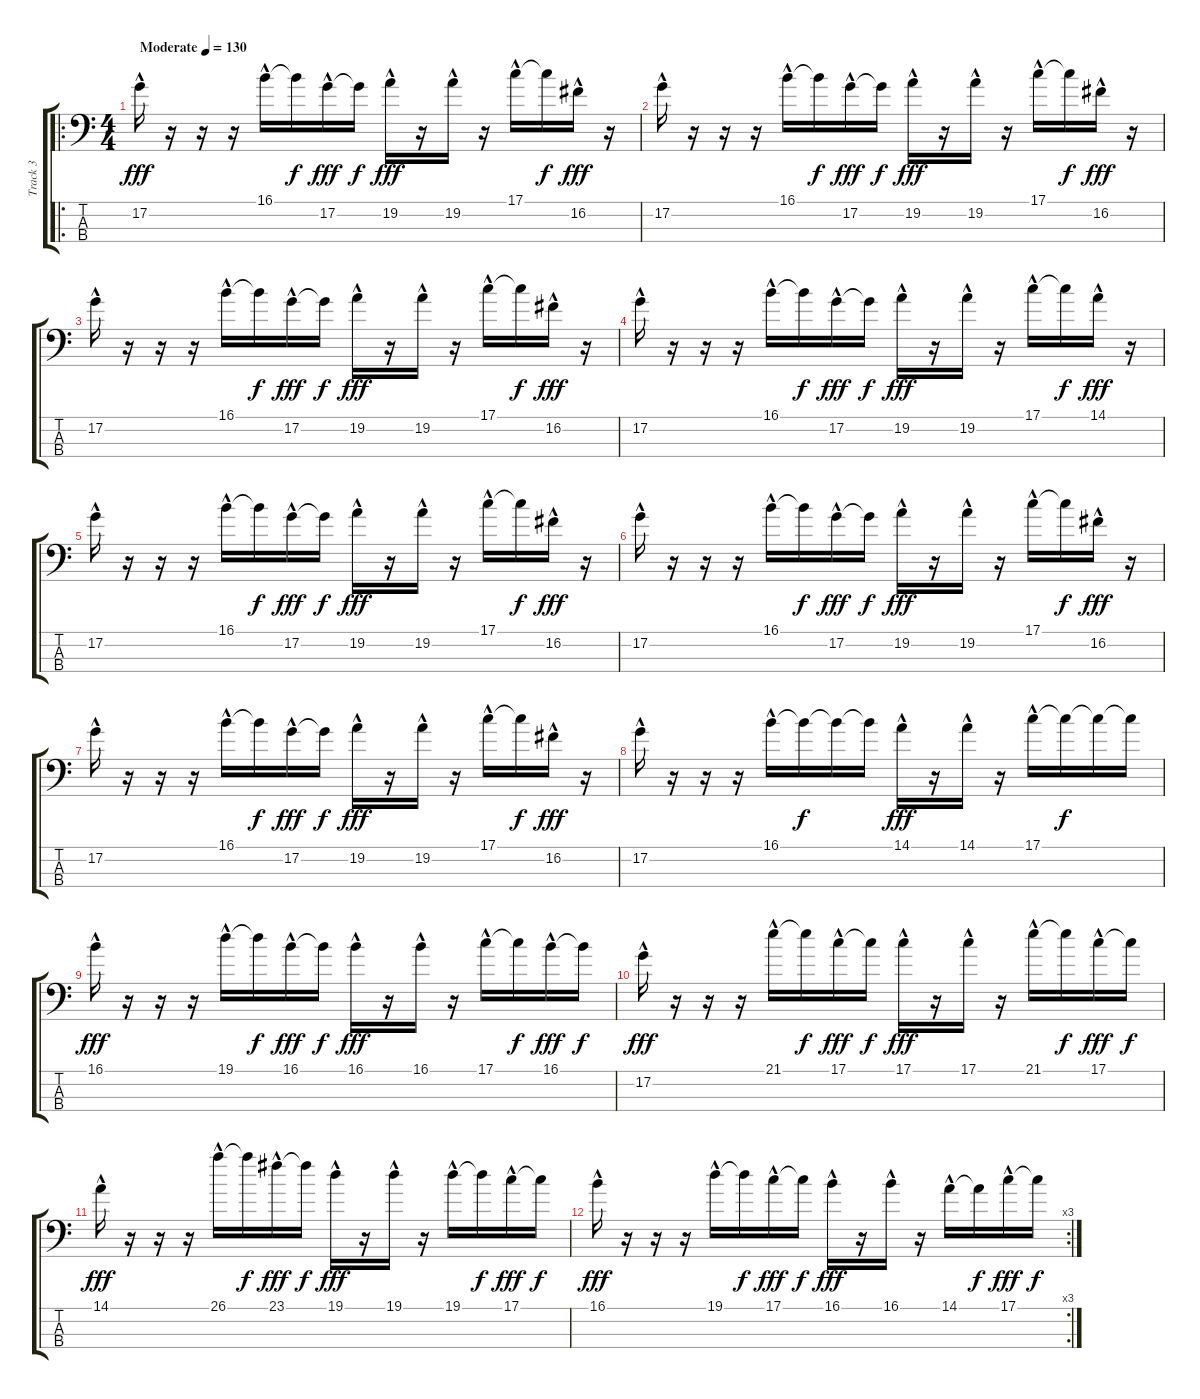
\track ("Track 3" "Track 3") {instrument electricbasspick}
\staff {score tabs}
\tuning (G2 D2 A1 E1) {hide}
\ro
\ts (4 4)
\tempo (130 "Moderate")
\clef f4
\ks c
17.2{hac}.16{dy fff instrument electricbasspick} r.16 r.16 r.16 16.1{hac}.16 16.1{t}.16{dy f} 17.2{hac}.16{dy fff} 17.2{t}.16{dy f} 19.2{hac}.16{dy fff} r.16 19.2{hac}.16 r.16 17.1{hac}.16 17.1{t}.16{dy f} 16.2{hac}.16{dy fff} r.16 |
17.2{hac}.16 r.16 r.16 r.16 16.1{hac}.16 16.1{t}.16{dy f} 17.2{hac}.16{dy fff} 17.2{t}.16{dy f} 19.2{hac}.16{dy fff} r.16 19.2{hac}.16 r.16 17.1{hac}.16 17.1{t}.16{dy f} 16.2{hac}.16{dy fff} r.16 |
17.2{hac}.16 r.16 r.16 r.16 16.1{hac}.16 16.1{t}.16{dy f} 17.2{hac}.16{dy fff} 17.2{t}.16{dy f} 19.2{hac}.16{dy fff} r.16 19.2{hac}.16 r.16 17.1{hac}.16 17.1{t}.16{dy f} 16.2{hac}.16{dy fff} r.16 |
17.2{hac}.16 r.16 r.16 r.16 16.1{hac}.16 16.1{t}.16{dy f} 17.2{hac}.16{dy fff} 17.2{t}.16{dy f} 19.2{hac}.16{dy fff} r.16 19.2{hac}.16 r.16 17.1{hac}.16 17.1{t}.16{dy f} 14.1{hac}.16{dy fff} r.16 |
17.2{hac}.16 r.16 r.16 r.16 16.1{hac}.16 16.1{t}.16{dy f} 17.2{hac}.16{dy fff} 17.2{t}.16{dy f} 19.2{hac}.16{dy fff} r.16 19.2{hac}.16 r.16 17.1{hac}.16 17.1{t}.16{dy f} 16.2{hac}.16{dy fff} r.16 |
17.2{hac}.16 r.16 r.16 r.16 16.1{hac}.16 16.1{t}.16{dy f} 17.2{hac}.16{dy fff} 17.2{t}.16{dy f} 19.2{hac}.16{dy fff} r.16 19.2{hac}.16 r.16 17.1{hac}.16 17.1{t}.16{dy f} 16.2{hac}.16{dy fff} r.16 |
17.2{hac}.16 r.16 r.16 r.16 16.1{hac}.16 16.1{t}.16{dy f} 17.2{hac}.16{dy fff} 17.2{t}.16{dy f} 19.2{hac}.16{dy fff} r.16 19.2{hac}.16 r.16 17.1{hac}.16 17.1{t}.16{dy f} 16.2{hac}.16{dy fff} r.16 |
17.2{hac}.16 r.16 r.16 r.16 16.1{hac}.16 16.1{t}.16{dy f} 16.1{t}.16 16.1{t}.16 14.1{hac}.16{dy fff} r.16 14.1{hac}.16 r.16 17.1{hac}.16 17.1{t}.16{dy f} 17.1{t}.16 17.1{t}.16 |
16.1{hac}.16{dy fff} r.16 r.16 r.16 19.1{hac}.16 19.1{t}.16{dy f} 16.1{hac}.16{dy fff} 16.1{t}.16{dy f} 16.1{hac}.16{dy fff} r.16 16.1{hac}.16 r.16 17.1{hac}.16 17.1{t}.16{dy f} 16.1{hac}.16{dy fff} 16.1{t}.16{dy f} |
17.2{hac}.16{dy fff} r.16 r.16 r.16 21.1{hac}.16 21.1{t}.16{dy f} 17.1{hac}.16{dy fff} 17.1{t}.16{dy f} 17.1{hac}.16{dy fff} r.16 17.1{hac}.16 r.16 21.1{hac}.16 21.1{t}.16{dy f} 17.1{hac}.16{dy fff} 17.1{t}.16{dy f} |
14.1{hac}.16{dy fff} r.16 r.16 r.16 26.1{hac}.16 26.1{t}.16{dy f} 23.1{hac}.16{dy fff} 23.1{t}.16{dy f} 19.1{hac}.16{dy fff} r.16 19.1{hac}.16 r.16 19.1{hac}.16 19.1{t}.16{dy f} 17.1{hac}.16{dy fff} 17.1{t}.16{dy f} |
\rc 3
16.1{hac}.16{dy fff} r.16 r.16 r.16 19.1{hac}.16 19.1{t}.16{dy f} 17.1{hac}.16{dy fff} 17.1{t}.16{dy f} 16.1{hac}.16{dy fff} r.16 16.1{hac}.16 r.16 14.1{hac}.16 14.1{t}.16{dy f} 17.1{hac}.16{dy fff} 17.1{t}.16{dy f}
